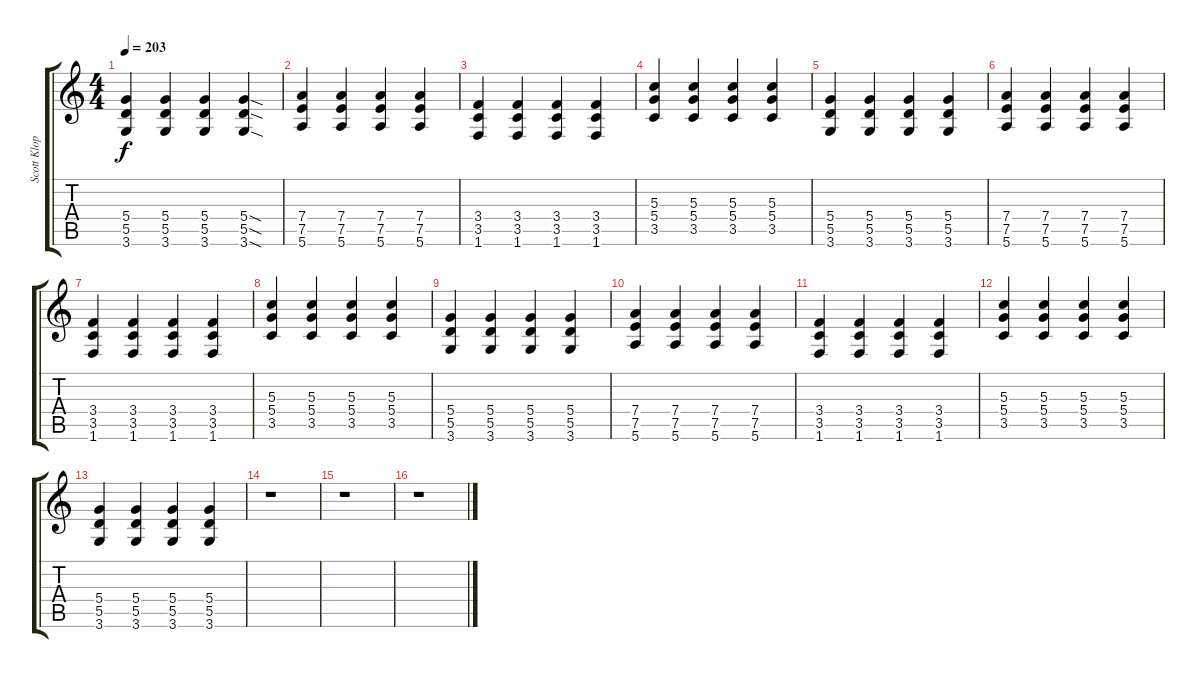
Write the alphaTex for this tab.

\track ("Scott Klopfenstein" "Scott Klop") {instrument distortionguitar}
\staff {score tabs}
\tuning (E4 B3 G3 D3 A2 E2) {hide}
\ts (4 4)
\tempo 203
\clef g2
\ks c
(5.4 5.5 3.6).4{dy f} (5.4 5.5 3.6).4 (5.4 5.5 3.6).4 (5.4{sod} 5.5{sod} 3.6{sod}).4 |
(7.4 7.5 5.6).4 (7.4 7.5 5.6).4 (7.4 7.5 5.6).4 (7.4 7.5 5.6).4 |
(3.4 3.5 1.6).4 (3.4 3.5 1.6).4 (3.4 3.5 1.6).4 (3.4 3.5 1.6).4 |
(5.3 5.4 3.5).4 (5.3 5.4 3.5).4 (5.3 5.4 3.5).4 (5.3 5.4 3.5).4 |
(5.4 5.5 3.6).4 (5.4 5.5 3.6).4 (5.4 5.5 3.6).4 (5.4 5.5 3.6).4 |
(7.4 7.5 5.6).4 (7.4 7.5 5.6).4 (7.4 7.5 5.6).4 (7.4 7.5 5.6).4 |
(3.4 3.5 1.6).4 (3.4 3.5 1.6).4 (3.4 3.5 1.6).4 (3.4 3.5 1.6).4 |
(5.3 5.4 3.5).4 (5.3 5.4 3.5).4 (5.3 5.4 3.5).4 (5.3 5.4 3.5).4 |
(5.4 5.5 3.6).4 (5.4 5.5 3.6).4 (5.4 5.5 3.6).4 (5.4 5.5 3.6).4 |
(7.4 7.5 5.6).4 (7.4 7.5 5.6).4 (7.4 7.5 5.6).4 (7.4 7.5 5.6).4 |
(3.4 3.5 1.6).4 (3.4 3.5 1.6).4 (3.4 3.5 1.6).4 (3.4 3.5 1.6).4 |
(5.3 5.4 3.5).4 (5.3 5.4 3.5).4 (5.3 5.4 3.5).4 (5.3 5.4 3.5).4 |
(5.4 5.5 3.6).4 (5.4 5.5 3.6).4 (5.4 5.5 3.6).4 (5.4 5.5 3.6).4 |
r.1 |
r.1 |
r.1
